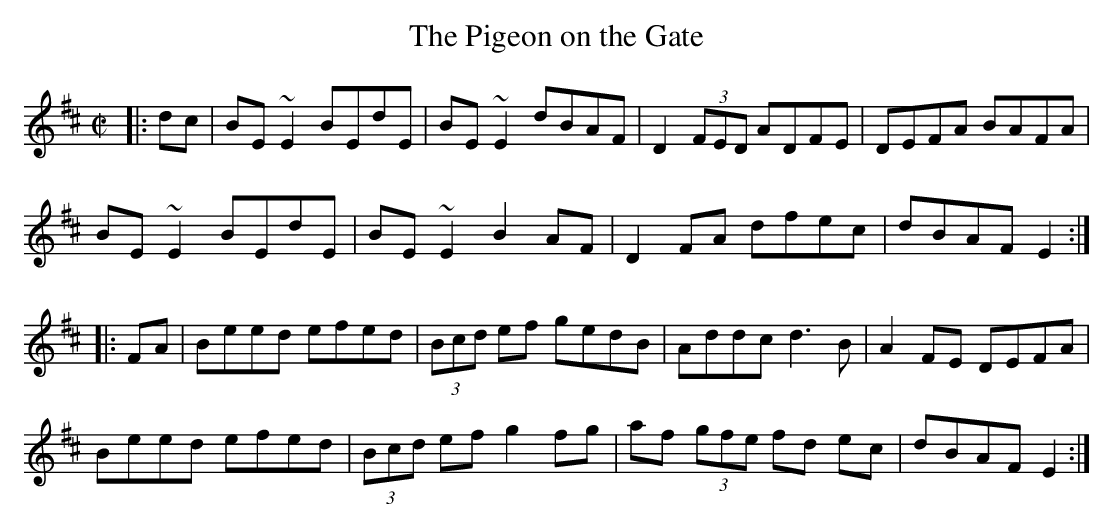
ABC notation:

X:1
T:Pigeon on the Gate, The
M:C|
E:6.5
K:EDor
|:dc|BE ~E2 BEdE|BE ~E2 dBAF|D2 (3FED ADFE|DEFA BAFA|
BE ~E2 BEdE|BE ~E2 B2 AF|D2 FA dfec|dBAF E2:|
|:FA|Beed efed|(3Bcd ef gedB|Addc d3 B|A2 FE DEFA|
Beed efed|(3Bcd ef g2 fg|af (3gfe fd ec|dBAF E2:|
